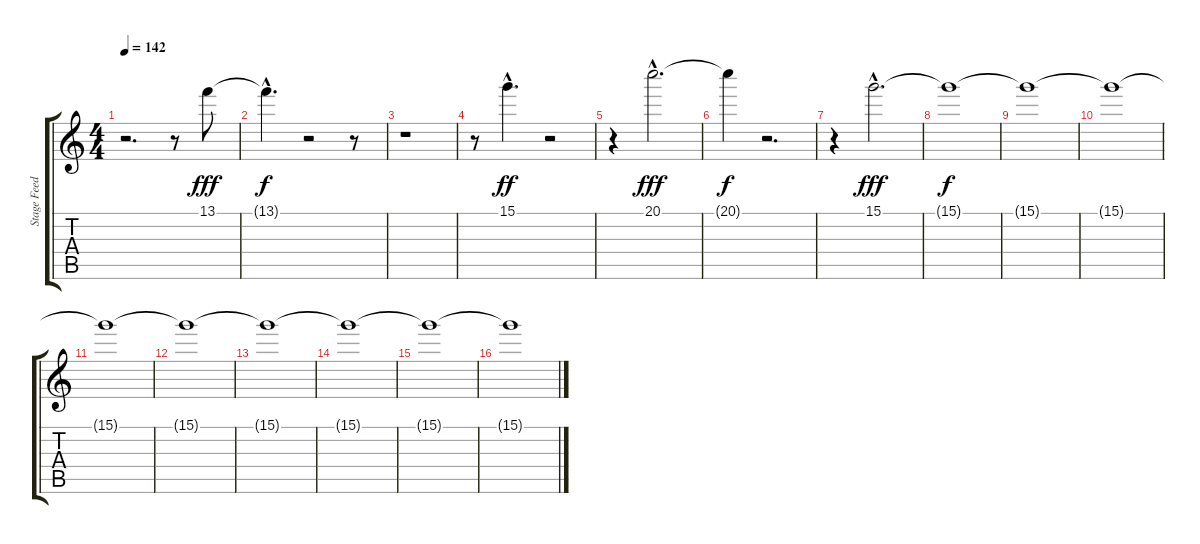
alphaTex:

\track ("Stage Feedback" "Stage Feed") {instrument guitarharmonics}
\staff {score tabs}
\tuning (E4 B3 G3 D3 A2 E2) {hide}
\ts (4 4)
\tempo 142
\clef g2
\ks c
r.2{d dy fff} r.8 13.1.8{volume 7} |
13.1{hac t}.4{d dy f} r.2 r.8 |
r.1 |
r.8 15.1{hac}.4{d dy ff volume 14} r.2 |
r.4 20.1{hac}.2{d dy fff volume 12} |
20.1{t}.4{dy f} r.2{d} |
r.4 15.1{hac}.2{d dy fff volume 14} |
15.1{t}.1{dy f} |
15.1{t}.1 |
15.1{t}.1 |
15.1{t}.1 |
15.1{t}.1 |
15.1{t}.1 |
15.1{t}.1 |
15.1{t}.1 |
15.1{t}.1
